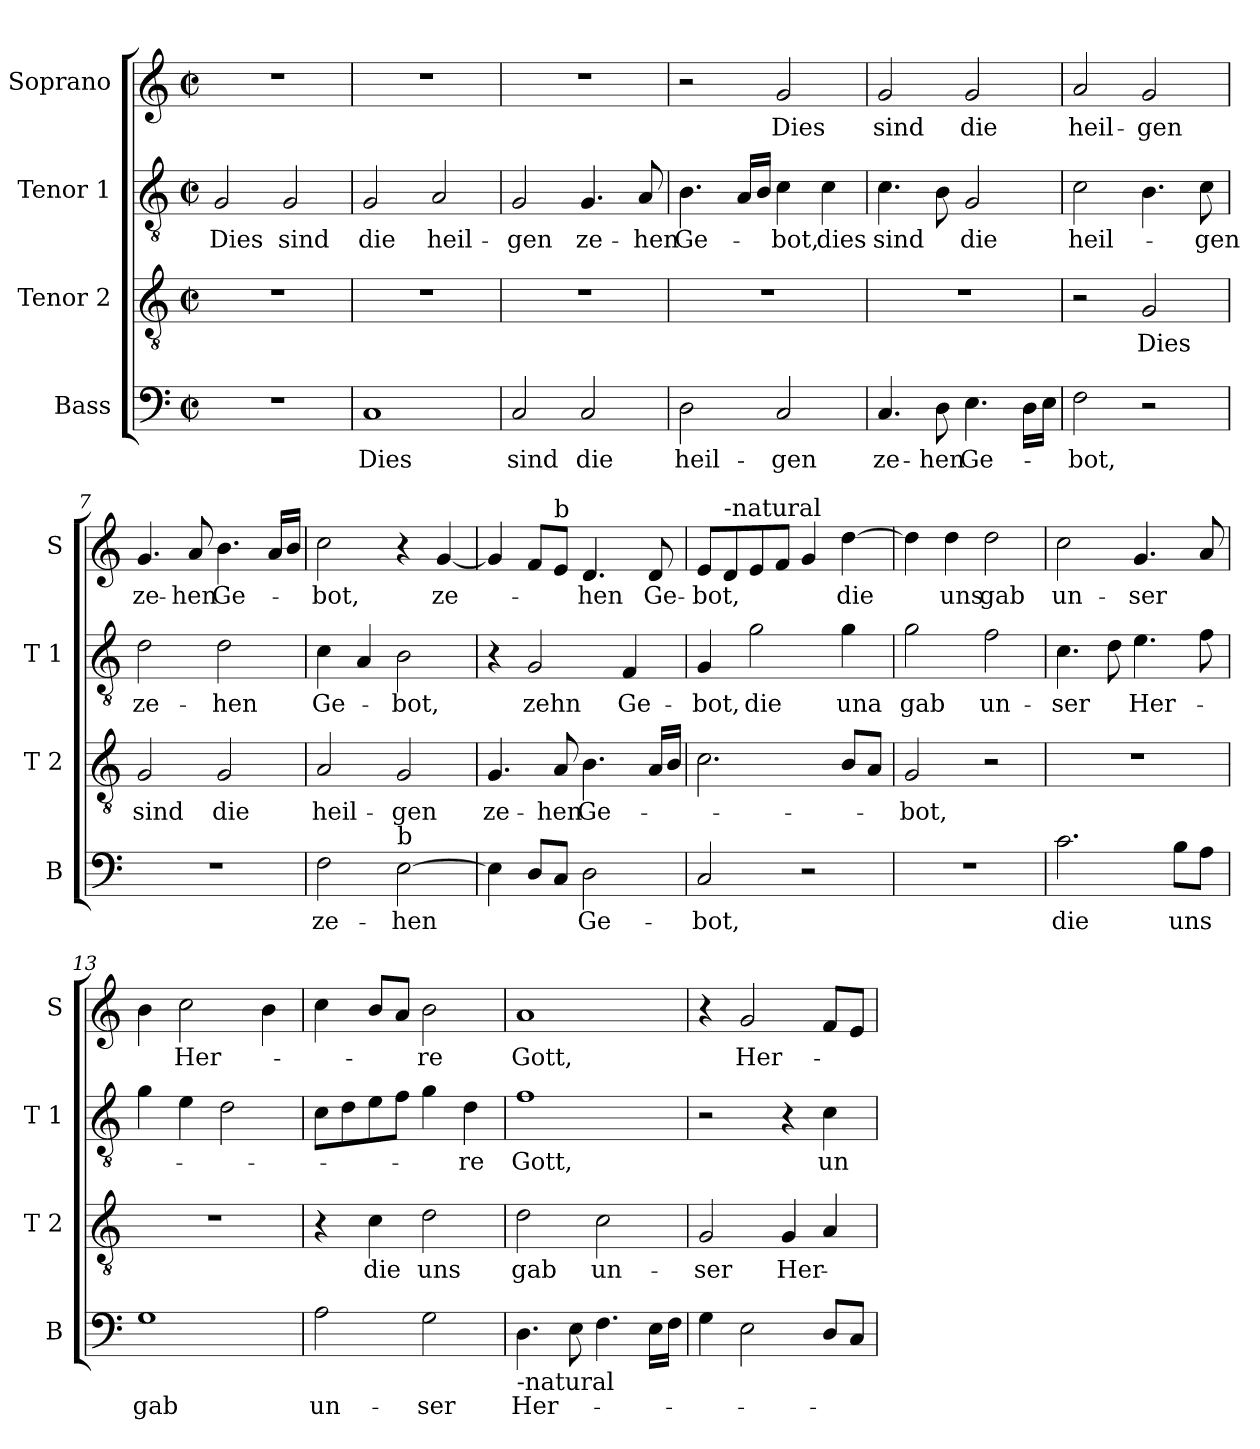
**kern	**text	**kern	**text	**kern	**text	**kern	**text
*part4	*part4	*part3	*part3	*part2	*part2	*part1	*part1
*staff4	*staff4	*staff3	*staff3	*staff2	*staff2	*staff1	*staff1
*I"Bass	*	*I"Tenor 2	*	*I"Tenor 1	*	*I"Soprano	*
*I'B	*	*I'T 2	*	*I'T 1	*	*I'S	*
*clefF4	*	*clefGv2	*	*clefGv2	*	*clefG2	*
*k[]	*	*k[]	*	*k[]	*	*k[]	*
*C:	*	*C:	*	*C:	*	*C:	*
*M2/2	*	*M2/2	*	*M2/2	*	*M2/2	*
*met(c|)	*	*met(c|)	*	*met(c|)	*	*met(c|)	*
=1	=1	=1	=1	=1	=1	=1	=1
!	!	!	!	!	!LO:LY:b	!	!
1r	.	1r	.	2G/	Dies	1r	.
!	!	!	!	!	!LO:LY:b	!	!
.	.	.	.	2G/	sind	.	.
=2	=2	=2	=2	=2	=2	=2	=2
!	!LO:LY:b	!	!	!	!LO:LY:b	!	!
1C	Dies	1r	.	2G/	die	1r	.
!	!	!	!	!	!LO:LY:b	!	!
.	.	.	.	2A/	heil-	.	.
=3	=3	=3	=3	=3	=3	=3	=3
!	!LO:LY:b	!	!	!	!LO:LY:b	!	!
2C/	sind	1r	.	2G/	-gen	1r	.
!	!LO:LY:b	!	!	!	!LO:LY:b	!	!
2C/	die	.	.	4.G/	ze-	.	.
!	!	!	!	!	!LO:LY:b	!	!
.	.	.	.	8A/	-hen	.	.
=4	=4	=4	=4	=4	=4	=4	=4
!	!LO:LY:b	!	!	!	!LO:LY:b	!	!
2D\	heil-	1r	.	4.B\	Ge-	2r	.
.	.	.	.	16A/LL	.	.	.
.	.	.	.	16B/JJ	.	.	.
!	!LO:LY:b	!	!	!	!LO:LY:b	!	!LO:LY:b
2C/	-gen	.	.	4c\	-bot,	2g/	Dies
!	!	!	!	!	!LO:LY:b	!	!
.	.	.	.	4c\	dies	.	.
=5	=5	=5	=5	=5	=5	=5	=5
!	!LO:LY:b	!	!	!	!LO:LY:b	!	!LO:LY:b
4.C/	ze-	1r	.	4.c\	sind	2g/	sind
!	!LO:LY:b	!	!	!	!	!	!
8D\	-hen	.	.	8B\	.	.	.
!	!LO:LY:b	!	!	!	!LO:LY:b	!	!LO:LY:b
4.E\	Ge-	.	.	2G/	die	2g/	die
16D\LL	.	.	.	.	.	.	.
16E\JJ	.	.	.	.	.	.	.
=6	=6	=6	=6	=6	=6	=6	=6
!	!LO:LY:b	!	!	!	!LO:LY:b	!	!LO:LY:b
2F\	-bot,	2r	.	2c\	heil-	2a/	heil-
!	!	!	!LO:LY:b	!	!	!	!LO:LY:b
2r	.	2G/	Dies	4.B\	.	2g/	-gen
!	!	!	!	!	!LO:LY:b	!	!
.	.	.	.	8c\	-gen	.	.
!!LO:LB:g=z
=7	=7	=7	=7	=7	=7	=7	=7
!	!	!	!LO:LY:b	!	!LO:LY:b	!	!LO:LY:b
1r	.	2G/	sind	2d\	ze-	4.g/	ze-
!	!	!	!	!	!	!	!LO:LY:b
.	.	.	.	.	.	8a/	-hen
!	!	!	!LO:LY:b	!	!LO:LY:b	!	!LO:LY:b
.	.	2G/	die	2d\	-hen	4.b\	Ge-
.	.	.	.	.	.	16a/LL	.
.	.	.	.	.	.	16b/JJ	.
=8	=8	=8	=8	=8	=8	=8	=8
!	!LO:LY:b	!	!LO:LY:b	!	!LO:LY:b	!	!LO:LY:b
2F\	ze-	2A/	heil-	4c\	Ge-	2cc\	-bot,
.	.	.	.	4A/	.	.	.
!LO:TX:a:t=b	!	!	!	!	!	!	!
!	!LO:LY:b	!	!LO:LY:b	!	!LO:LY:b	!	!
[2E\	-hen	2G/	-gen	2B\	-bot,	4r	.
!	!	!	!	!	!	!	!LO:LY:b
.	.	.	.	.	.	[4g/	ze-
=9	=9	=9	=9	=9	=9	=9	=9
!	!	!	!LO:LY:b	!	!	!	!
4E\]	.	4.G/	ze-	4r	.	4g/]	.
!	!	!	!	!	!LO:LY:b	!	!
8D/L	.	.	.	2G/	zehn	8f/L	.
!	!	!	!	!	!	!LO:TX:a:t=b	!
!	!	!	!LO:LY:b	!	!	!	!
8C/J	.	8A/	-hen	.	.	8e/J	.
!	!LO:LY:b	!	!LO:LY:b	!	!	!	!LO:LY:b
2D\	Ge-	4.B\	Ge-	.	.	4.d/	-hen
!	!	!	!	!	!LO:LY:b	!	!
.	.	.	.	4F/	Ge-	.	.
!	!	!	!	!	!	!	!LO:LY:b
.	.	16A/LL	.	.	.	8d/	Ge-
.	.	16B/JJ	.	.	.	.	.
=10	=10	=10	=10	=10	=10	=10	=10
!	!LO:LY:b	!	!	!	!LO:LY:b	!	!LO:LY:b
2C/	-bot,	2.c\	.	4G/	-bot,	8e/L	-bot,
!	!	!	!	!	!	!LO:TX:a:t=-natural	!
.	.	.	.	.	.	8d/	.
!	!	!	!	!	!LO:LY:b	!	!
.	.	.	.	2g\	die	8e/	.
.	.	.	.	.	.	8f/J	.
2r	.	.	.	.	.	4g/	.
!	!	!	!	!	!LO:LY:b	!	!LO:LY:b
.	.	8B/L	.	4g\	una	[4dd\	die
.	.	8A/J	.	.	.	.	.
=11	=11	=11	=11	=11	=11	=11	=11
!	!	!	!LO:LY:b	!	!LO:LY:b	!	!
1r	.	2G/	-bot,	2g\	gab	4dd\]	.
!	!	!	!	!	!	!	!LO:LY:b
.	.	.	.	.	.	4dd\	uns
!	!	!	!	!	!LO:LY:b	!	!LO:LY:b
.	.	2r	.	2f\	un-	2dd\	gab
=12	=12	=12	=12	=12	=12	=12	=12
!	!LO:LY:b	!	!	!	!LO:LY:b	!	!LO:LY:b
2.c\	die	1r	.	4.c\	-ser	2cc\	un-
.	.	.	.	8d\	.	.	.
!	!	!	!	!	!LO:LY:b	!	!LO:LY:b
.	.	.	.	4.e\	Her-	4.g/	-ser
!	!LO:LY:b	!	!	!	!	!	!
8B\L	uns	.	.	.	.	.	.
8A\J	.	.	.	8f\	.	8a/	.
!!LO:PB:g=z
=13	=13	=13	=13	=13	=13	=13	=13
!	!LO:LY:b	!	!	!	!	!	!
1G	gab	1r	.	4g\	.	4b\	.
!	!	!	!	!	!	!	!LO:LY:b
.	.	.	.	4e\	.	2cc\	Her-
.	.	.	.	2d\	.	.	.
.	.	.	.	.	.	4b\	.
=14	=14	=14	=14	=14	=14	=14	=14
!	!LO:LY:b	!	!	!	!	!	!
2A\	un-	4r	.	8c\L	.	4cc\	.
.	.	.	.	8d\	.	.	.
!	!	!	!LO:LY:b	!	!	!	!
.	.	4c\	die	8e\	.	8b/L	.
.	.	.	.	8f\J	.	8a/J	.
!	!LO:LY:b	!	!LO:LY:b	!	!	!	!LO:LY:b
2G\	-ser	2d\	uns	4g\	.	2b\	-re
!	!	!	!	!	!LO:LY:b	!	!
.	.	.	.	4d\	-re	.	.
=15	=15	=15	=15	=15	=15	=15	=15
!LO:TX:b:t=-natural	!	!	!	!	!	!	!
!	!LO:LY:b	!	!LO:LY:b	!	!LO:LY:b	!	!LO:LY:b
4.D\	Her-	2d\	gab	1f	Gott,	1a	Gott,
8E\	.	.	.	.	.	.	.
!	!	!	!LO:LY:b	!	!	!	!
4.F\	.	2c\	un-	.	.	.	.
16E\LL	.	.	.	.	.	.	.
16F\JJ	.	.	.	.	.	.	.
=16	=16	=16	=16	=16	=16	=16	=16
!	!	!	!LO:LY:b	!	!	!	!
4G\	.	2G/	-ser	2r	.	4r	.
!	!	!	!	!	!	!	!LO:LY:b
2E\	.	.	.	.	.	2g/	Her-
!	!	!	!LO:LY:b	!	!	!	!
.	.	4G/	Her-	4r	.	.	.
!	!	!	!	!	!LO:LY:b	!	!
8D/L	.	4A/	.	4c\	un-	8f/L	.
8C/J	.	.	.	.	.	8e/J	.
=	=	=	=	=	=	=	=
*-	*-	*-	*-	*-	*-	*-	*-
